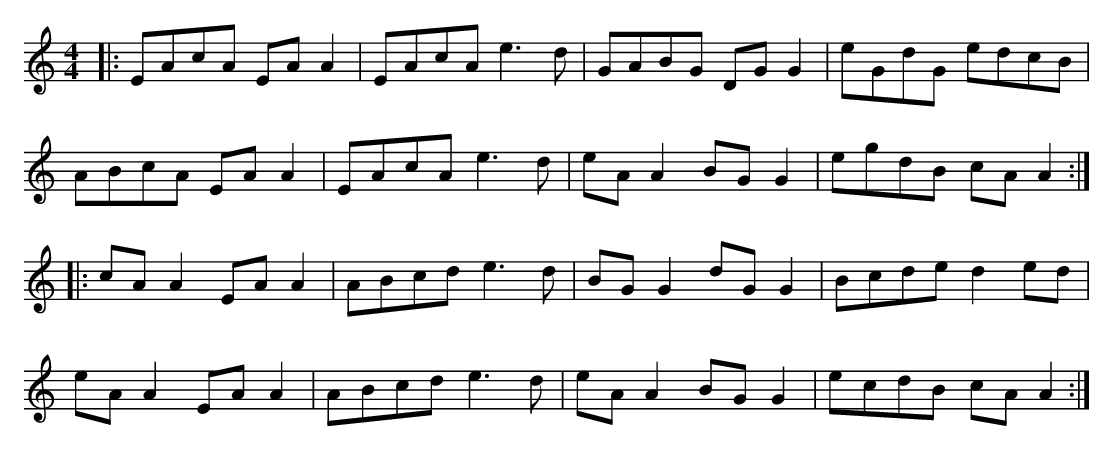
X:1
M:4/4
K:Amin
|:EAcA EA A2|EAcA e3d|GABG DG G2|eGdG edcB|
ABcA EA A2|EAcA e3d|eA A2 BG G2|egdB cA A2:|
|:cA A2 EA A2|ABcd e3d|BG G2 dG G2|Bcde d2 ed|
eA A2 EA A2|ABcd e3d|eA A2 BG G2|ecdB cA A2:|
